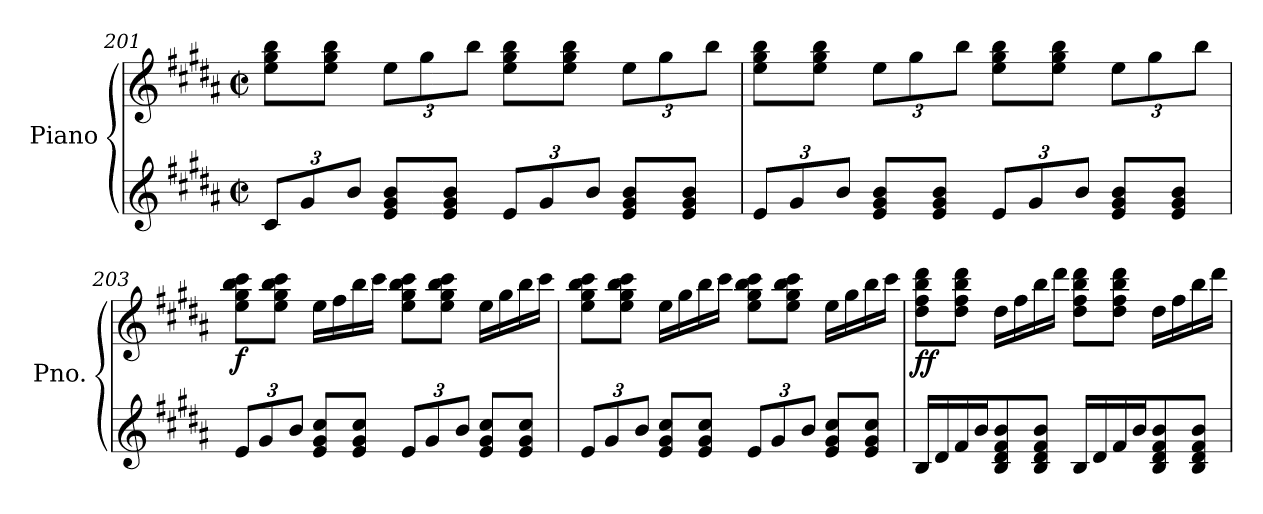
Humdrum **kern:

**kern	**kern	**dynam
*part1	*part1	*part1
*staff2	*staff1	*staff1/2
*I"Piano	*	*
*I'Pno.	*	*
*clefG2	*clefG2	*
*k[f#c#g#d#a#]	*k[f#c#g#d#a#]	*
*M2/2	*M2/2	*
*met(c|)	*met(c|)	*
*Xbrackettup	*	*
=201	=201	=201
12c#/L	8ee\ 8gg#\ 8bb\L	.
12g#/	.	.
.	8ee\ 8gg#\ 8bb\J	.
12b/J	.	.
*	*Xbrackettup	*
8e/ 8g#/ 8b/L	12ee\L	.
.	12gg#\	.
8e/ 8g#/ 8b/J	.	.
.	12bb\J	.
12e/L	8ee\ 8gg#\ 8bb\L	.
12g#/	.	.
.	8ee\ 8gg#\ 8bb\J	.
12b/J	.	.
8e/ 8g#/ 8b/L	12ee\L	.
.	12gg#\	.
8e/ 8g#/ 8b/J	.	.
.	12bb\J	.
!!LO:LB:g=z
=202	=202	=202
12e/L	8ee\ 8gg#\ 8bb\L	.
12g#/	.	.
.	8ee\ 8gg#\ 8bb\J	.
12b/J	.	.
8e/ 8g#/ 8b/L	12ee\L	.
.	12gg#\	.
8e/ 8g#/ 8b/J	.	.
.	12bb\J	.
12e/L	8ee\ 8gg#\ 8bb\L	.
12g#/	.	.
.	8ee\ 8gg#\ 8bb\J	.
12b/J	.	.
8e/ 8g#/ 8b/L	12ee\L	.
.	12gg#\	.
8e/ 8g#/ 8b/J	.	.
.	12bb\J	.
=203	=203	=203
!	!	!LO:DY:b
12e/L	8ee\ 8gg#\ 8bb\ 8ccc#\L	f
12g#/	.	.
.	8ee\ 8gg#\ 8bb\ 8ccc#\J	.
12b/J	.	.
8e/ 8g#/ 8cc#/L	16ee\LL	.
.	16ff#\	.
8e/ 8g#/ 8cc#/J	16bb\	.
.	16ccc#\JJ	.
12e/L	8ee\ 8gg#\ 8bb\ 8ccc#\L	.
12g#/	.	.
.	8ee\ 8gg#\ 8bb\ 8ccc#\J	.
12b/J	.	.
8e/ 8g#/ 8cc#/L	16ee\LL	.
.	16gg#\	.
8e/ 8g#/ 8cc#/J	16bb\	.
.	16ccc#\JJ	.
!!LO:LB:g=z
=204	=204	=204
12e/L	8ee\ 8gg#\ 8bb\ 8ccc#\L	.
12g#/	.	.
.	8ee\ 8gg#\ 8bb\ 8ccc#\J	.
12b/J	.	.
8e/ 8g#/ 8cc#/L	16ee\LL	.
.	16gg#\	.
8e/ 8g#/ 8cc#/J	16bb\	.
.	16ccc#\JJ	.
12e/L	8ee\ 8gg#\ 8bb\ 8ccc#\L	.
12g#/	.	.
.	8ee\ 8gg#\ 8bb\ 8ccc#\J	.
12b/J	.	.
8e/ 8g#/ 8cc#/L	16ee\LL	.
.	16gg#\	.
8e/ 8g#/ 8cc#/J	16bb\	.
.	16ccc#\JJ	.
=205	=205	=205
!	!	!LO:DY:b
16B/LL	8dd#\ 8ff#\ 8bb\ 8ddd#\L	ff
16d#/	.	.
16f#/	8dd#\ 8ff#\ 8bb\ 8ddd#\J	.
16b/J	.	.
8B/ 8d#/ 8f#/ 8b/	16dd#\LL	.
.	16ff#\	.
8B/ 8d#/ 8f#/ 8b/J	16bb\	.
.	16ddd#\JJ	.
16B/LL	8dd#\ 8ff#\ 8bb\ 8ddd#\L	.
16d#/	.	.
16f#/	8dd#\ 8ff#\ 8bb\ 8ddd#\J	.
16b/J	.	.
8B/ 8d#/ 8f#/ 8b/	16dd#\LL	.
.	16ff#\	.
8B/ 8d#/ 8f#/ 8b/J	16bb\	.
.	16ddd#\JJ	.
=	=	=
*-	*-	*-
